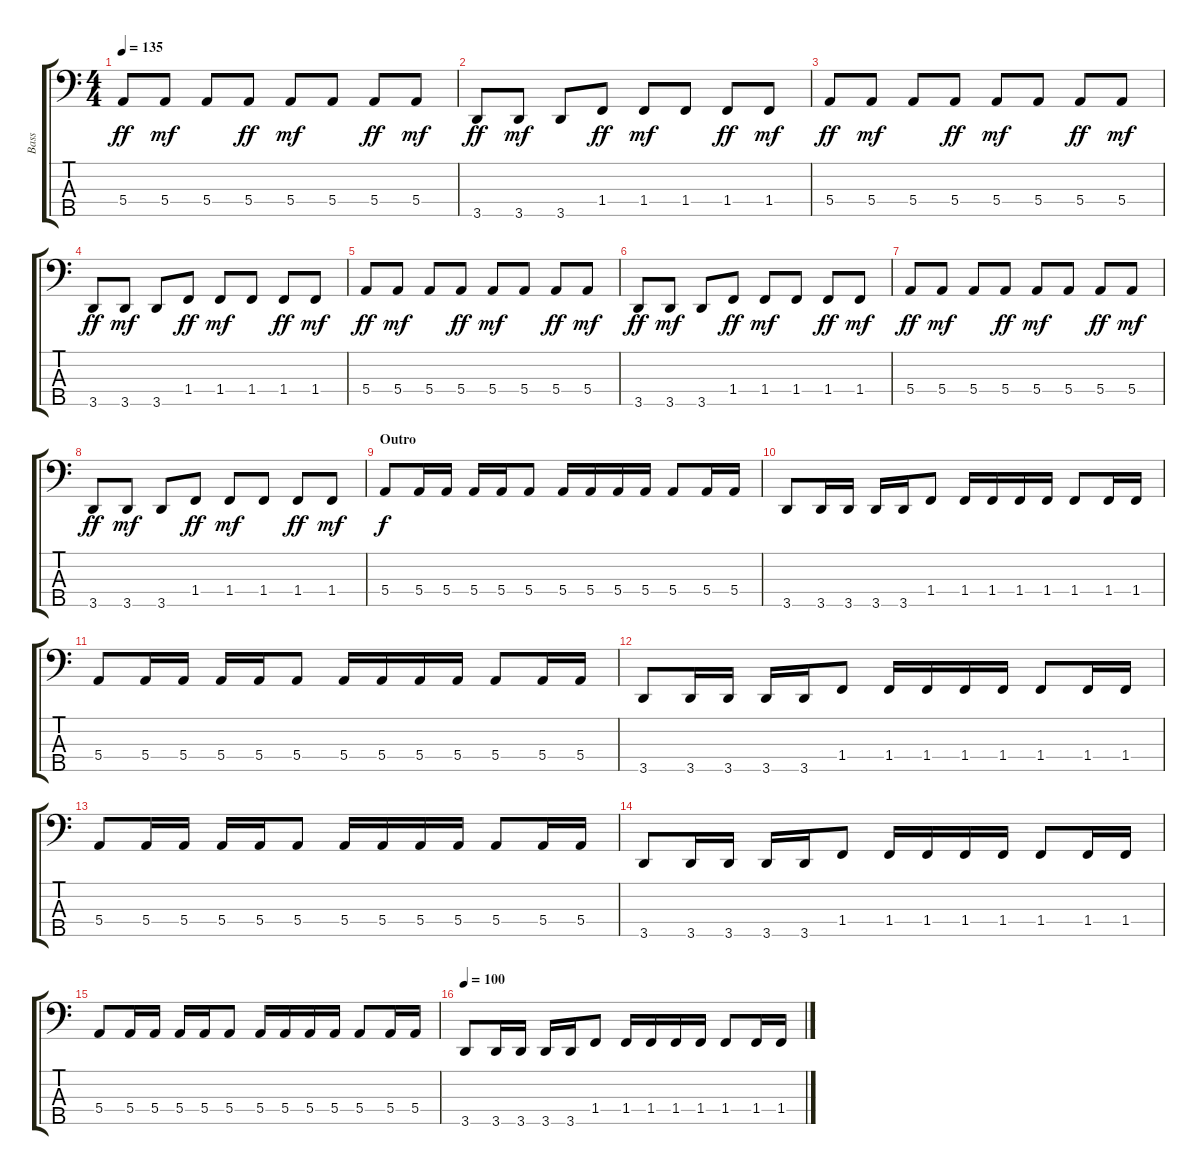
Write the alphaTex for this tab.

\track ("Bass" "Bass") {instrument slapbass2}
\staff {score tabs}
\tuning (G2 D2 A1 E1 B0) {hide}
\ts (4 4)
\tempo 135
\clef f4
\ks c
5.4.8{dy ff} 5.4.8{dy mf} 5.4.8 5.4.8{dy ff} 5.4.8{dy mf} 5.4.8 5.4.8{dy ff} 5.4.8{dy mf} |
3.5.8{dy ff} 3.5.8{dy mf} 3.5.8 1.4.8{dy ff} 1.4.8{dy mf} 1.4.8 1.4.8{dy ff} 1.4.8{dy mf} |
5.4.8{dy ff} 5.4.8{dy mf} 5.4.8 5.4.8{dy ff} 5.4.8{dy mf} 5.4.8 5.4.8{dy ff} 5.4.8{dy mf} |
3.5.8{dy ff} 3.5.8{dy mf} 3.5.8 1.4.8{dy ff} 1.4.8{dy mf} 1.4.8 1.4.8{dy ff} 1.4.8{dy mf} |
5.4.8{dy ff} 5.4.8{dy mf} 5.4.8 5.4.8{dy ff} 5.4.8{dy mf} 5.4.8 5.4.8{dy ff} 5.4.8{dy mf} |
3.5.8{dy ff} 3.5.8{dy mf} 3.5.8 1.4.8{dy ff} 1.4.8{dy mf} 1.4.8 1.4.8{dy ff} 1.4.8{dy mf} |
5.4.8{dy ff} 5.4.8{dy mf} 5.4.8 5.4.8{dy ff} 5.4.8{dy mf} 5.4.8 5.4.8{dy ff} 5.4.8{dy mf} |
3.5.8{dy ff} 3.5.8{dy mf} 3.5.8 1.4.8{dy ff} 1.4.8{dy mf} 1.4.8 1.4.8{dy ff} 1.4.8{dy mf} |
\section ("" "Outro")
5.4.8{dy f} 5.4.16 5.4.16 5.4.16 5.4.16 5.4.8 5.4.16 5.4.16 5.4.16 5.4.16 5.4.8 5.4.16 5.4.16 |
3.5.8 3.5.16 3.5.16 3.5.16 3.5.16 1.4.8 1.4.16 1.4.16 1.4.16 1.4.16 1.4.8 1.4.16 1.4.16 |
5.4.8 5.4.16 5.4.16 5.4.16 5.4.16 5.4.8 5.4.16 5.4.16 5.4.16 5.4.16 5.4.8 5.4.16 5.4.16 |
3.5.8 3.5.16 3.5.16 3.5.16 3.5.16 1.4.8 1.4.16 1.4.16 1.4.16 1.4.16 1.4.8 1.4.16 1.4.16 |
5.4.8 5.4.16 5.4.16 5.4.16 5.4.16 5.4.8 5.4.16 5.4.16 5.4.16 5.4.16 5.4.8 5.4.16 5.4.16 |
3.5.8 3.5.16 3.5.16 3.5.16 3.5.16 1.4.8 1.4.16 1.4.16 1.4.16 1.4.16 1.4.8 1.4.16 1.4.16 |
5.4.8 5.4.16 5.4.16 5.4.16 5.4.16 5.4.8 5.4.16 5.4.16 5.4.16 5.4.16 5.4.8 5.4.16 5.4.16 |
\tempo 100
3.5.8 3.5.16 3.5.16 3.5.16 3.5.16 1.4.8 1.4.16 1.4.16 1.4.16 1.4.16 1.4.8 1.4.16 1.4.16
